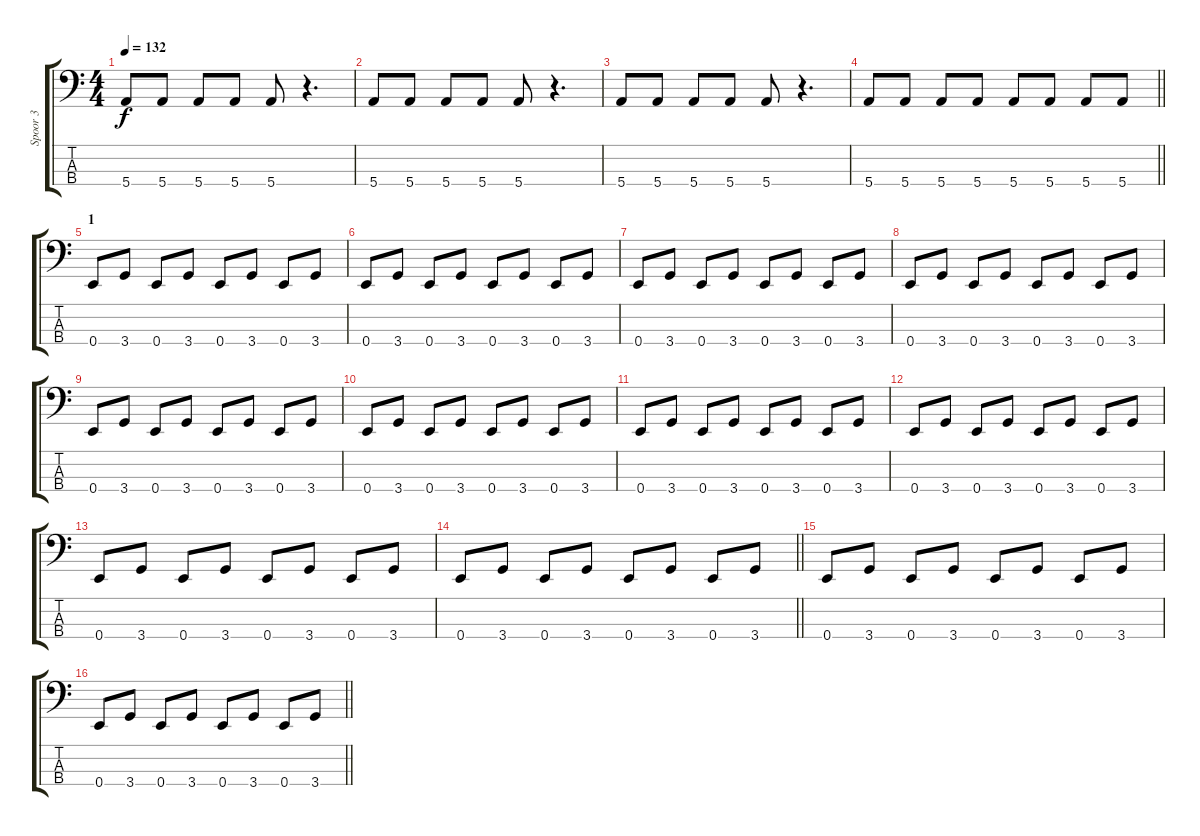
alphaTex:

\track ("Spoor 3" "Spoor 3") {instrument electricbassfinger}
\staff {score tabs}
\tuning (G2 D2 A1 E1) {hide}
\ts (4 4)
\tempo 132
\clef f4
\ks c
5.4.8{dy f} 5.4.8 5.4.8 5.4.8 5.4.8 r.4{d} |
5.4.8 5.4.8 5.4.8 5.4.8 5.4.8 r.4{d} |
5.4.8 5.4.8 5.4.8 5.4.8 5.4.8 r.4{d} |
\barLineRight lightlight
5.4.8 5.4.8 5.4.8 5.4.8 5.4.8 5.4.8 5.4.8 5.4.8 |
\section ("" "1")
0.4.8 3.4.8 0.4.8 3.4.8 0.4.8 3.4.8 0.4.8 3.4.8 |
0.4.8 3.4.8 0.4.8 3.4.8 0.4.8 3.4.8 0.4.8 3.4.8 |
0.4.8 3.4.8 0.4.8 3.4.8 0.4.8 3.4.8 0.4.8 3.4.8 |
0.4.8 3.4.8 0.4.8 3.4.8 0.4.8 3.4.8 0.4.8 3.4.8 |
0.4.8 3.4.8 0.4.8 3.4.8 0.4.8 3.4.8 0.4.8 3.4.8 |
0.4.8 3.4.8 0.4.8 3.4.8 0.4.8 3.4.8 0.4.8 3.4.8 |
0.4.8 3.4.8 0.4.8 3.4.8 0.4.8 3.4.8 0.4.8 3.4.8 |
0.4.8 3.4.8 0.4.8 3.4.8 0.4.8 3.4.8 0.4.8 3.4.8 |
0.4.8 3.4.8 0.4.8 3.4.8 0.4.8 3.4.8 0.4.8 3.4.8 |
\barLineRight lightlight
0.4.8 3.4.8 0.4.8 3.4.8 0.4.8 3.4.8 0.4.8 3.4.8 |
0.4.8 3.4.8 0.4.8 3.4.8 0.4.8 3.4.8 0.4.8 3.4.8 |
\barLineRight lightlight
0.4.8 3.4.8 0.4.8 3.4.8 0.4.8 3.4.8 0.4.8 3.4.8
